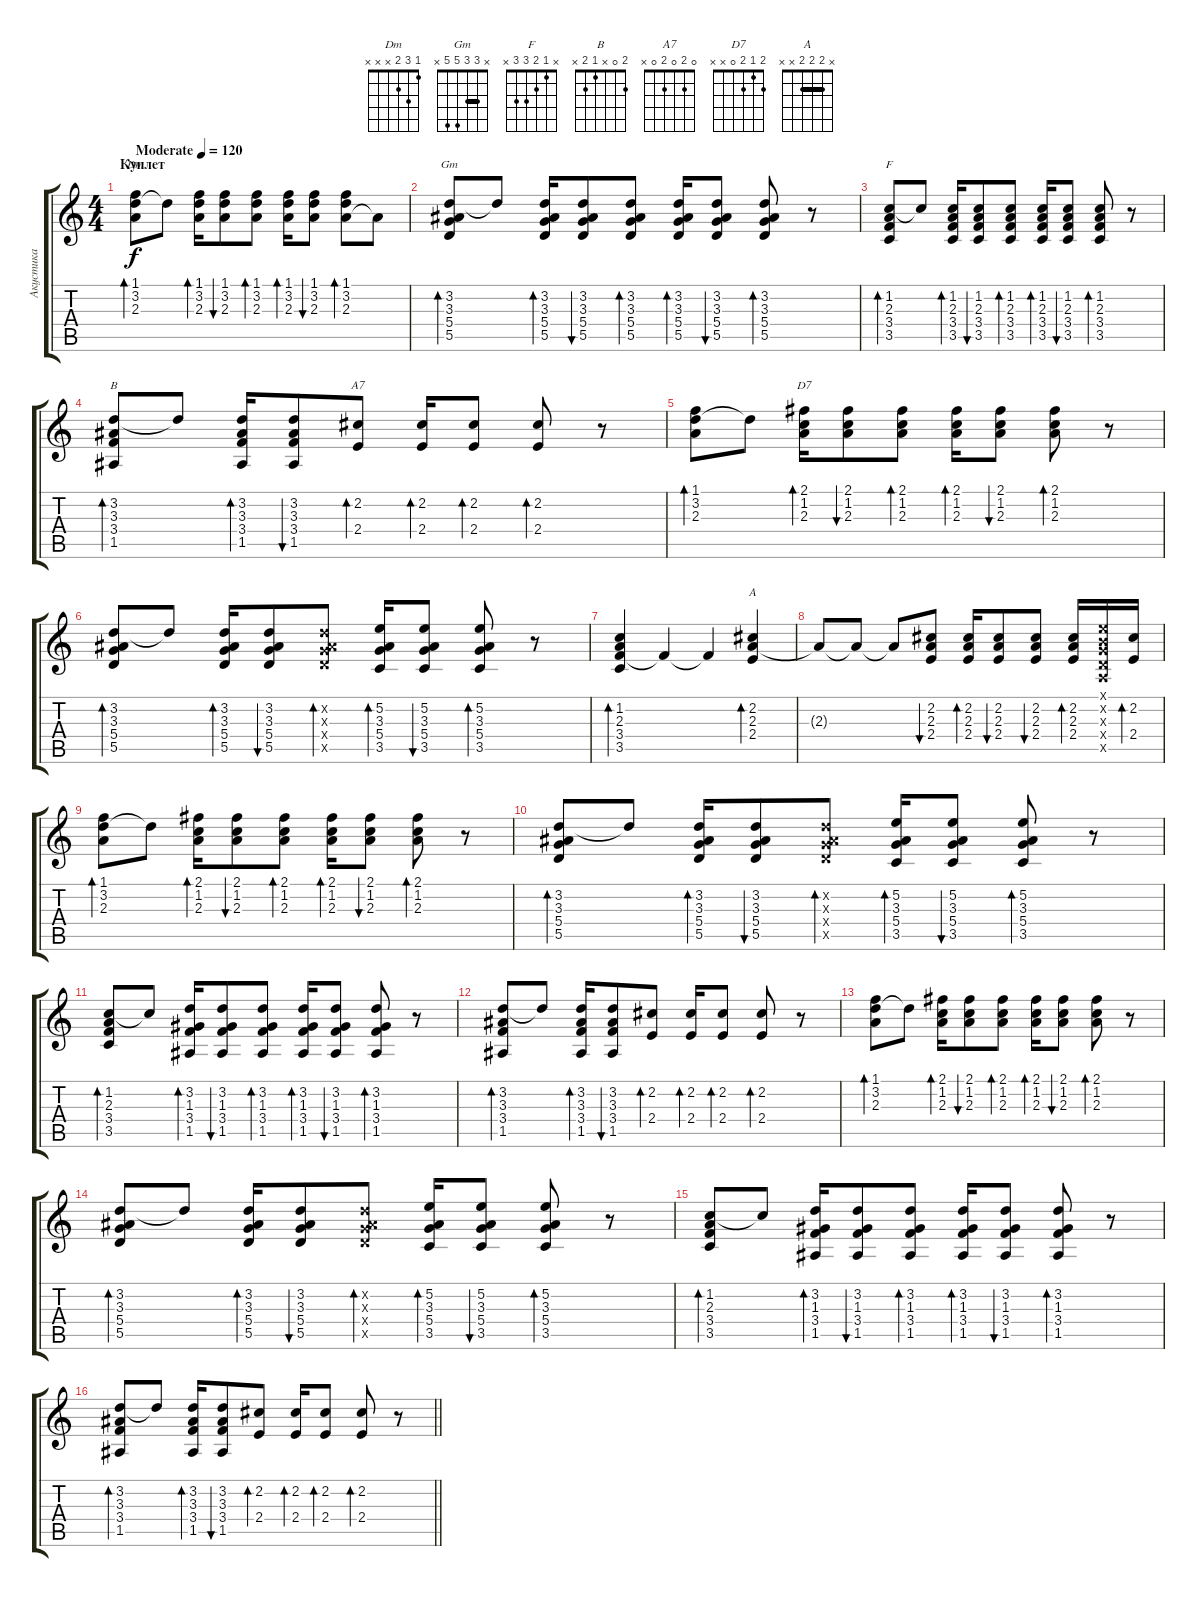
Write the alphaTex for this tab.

\track ("Акустика" "Акустика") {instrument acousticguitarnylon}
\staff {score tabs}
\tuning (E4 B3 G3 D3 A2 E2) {hide}
\chord ("Dm" 1 3 2 x x x)
\chord ("Gm" x 3 3 5 5 x) {barre 3}
\chord ("F" x 1 2 3 3 x)
\chord ("B" 2 0 x 1 2 x)
\chord ("A7" 0 2 0 2 0 x)
\chord ("D7" 2 1 2 0 x x)
\chord ("A" x 2 2 2 x x) {barre 2}
\ts (4 4)
\section ("" "Куплет")
\tempo (120 "Moderate")
\clef g2
\ks c
(1.1 3.2 2.3).8{bd 120 ch "Dm" dy f instrument acousticguitarnylon} 3.2{t}.8 (1.1 3.2 2.3).16{bd 120} (1.1 3.2 2.3).8{bu 120} (1.1 3.2 2.3).8{bd 480} (1.1 3.2 2.3).16{bd 480} (1.1 3.2 2.3).8{bu 480} (1.1 3.2 2.3).8{bd 480} 2.3{t}.8 |
(3.2 3.3 5.4 5.5).8{bd 120 ch "Gm"} 3.2{t}.8 (3.2 3.3 5.4 5.5).16{bd 120} (3.2 3.3 5.4 5.5).8{bu 120} (3.2 3.3 5.4 5.5).8{bd 120} (3.2 3.3 5.4 5.5).16{bd 120} (3.2 3.3 5.4 5.5).8{bu 120} (3.2 3.3 5.4 5.5).8{bd 120} r.8 |
(1.2 2.3 3.4 3.5).8{bd 120 ch "F"} 1.2{t}.8 (1.2 2.3 3.4 3.5).16{bd 120} (1.2 2.3 3.4 3.5).8{bu 120} (1.2 2.3 3.4 3.5).8{bd 120} (1.2 2.3 3.4 3.5).16{bd 120} (1.2 2.3 3.4 3.5).8{bu 120} (1.2 2.3 3.4 3.5).8{bd 120} r.8 |
(3.2 3.3 3.4 1.5).8{bd 120 ch "B"} 3.2{t}.8 (3.2 3.3 3.4 1.5).16{bd 120} (3.2 3.3 3.4 1.5).8{bu 120} (2.2 2.4).8{bd 480 ch "A7"} (2.2 2.4).16{bd 480} (2.2 2.4).8{bd 480} (2.2 2.4).8{bd 480} r.8 |
(1.1 3.2 2.3).8{bd 120} 3.2{t}.8 (2.1 1.2 2.3).16{bd 120 ch "D7"} (2.1 1.2 2.3).8{bu 120} (2.1 1.2 2.3).8{bd 120} (2.1 1.2 2.3).16{bd 120} (2.1 1.2 2.3).8{bu 120} (2.1 1.2 2.3).8{bd 120} r.8 |
(3.2 3.3 5.4 5.5).8{bd 120} 3.2{t}.8 (3.2 3.3 5.4 5.5).16{bd 120} (3.2 3.3 5.4 5.5).8{bu 120} (3.2{x} 3.3{x} 5.4{x} 5.5{x}).8{bd 120} (5.2 3.3 5.4 3.5).16{bd 120} (5.2 3.3 5.4 3.5).8{bu 120} (5.2 3.3 5.4 3.5).8{bd 120} r.8 |
(1.2 2.3 3.4 3.5).4{bd 480} 3.4{t}.4 3.4{t}.4 (2.2 2.3 2.4).4{bd 480 ch "A"} |
2.3{t}.8 2.3{t}.8 2.3{t}.8 (2.2 2.3 2.4).8{bu 480} (2.2 2.3 2.4).16{bd 480} (2.2 2.3 2.4).8{bu 480} (2.2 2.3 2.4).8{bu 480} (2.2 2.3 2.4).16{bd 480} (0.1{x} 0.2{x} 0.3{x} 0.4{x} 0.5{x}).16 (2.2 2.4).16{bd 480} |
(1.1 3.2 2.3).8{bd 120} 3.2{t}.8 (2.1 1.2 2.3).16{bd 120} (2.1 1.2 2.3).8{bu 120} (2.1 1.2 2.3).8{bd 120} (2.1 1.2 2.3).16{bd 120} (2.1 1.2 2.3).8{bu 120} (2.1 1.2 2.3).8{bd 120} r.8 |
(3.2 3.3 5.4 5.5).8{bd 120} 3.2{t}.8 (3.2 3.3 5.4 5.5).16{bd 120} (3.2 3.3 5.4 5.5).8{bu 120} (3.2{x} 3.3{x} 5.4{x} 5.5{x}).8{bd 120} (5.2 3.3 5.4 3.5).16{bd 120} (5.2 3.3 5.4 3.5).8{bu 120} (5.2 3.3 5.4 3.5).8{bd 120} r.8 |
(1.2 2.3 3.4 3.5).8{bd 120} 1.2{t}.8 (3.2 1.3 3.4 1.5).16{bd 120} (3.2 1.3 3.4 1.5).8{bu 120} (3.2 1.3 3.4 1.5).8{bd 120} (3.2 1.3 3.4 1.5).16{bd 120} (3.2 1.3 3.4 1.5).8{bu 120} (3.2 1.3 3.4 1.5).8{bd 120} r.8 |
(3.2 3.3 3.4 1.5).8{bd 120} 3.2{t}.8 (3.2 3.3 3.4 1.5).16{bd 120} (3.2 3.3 3.4 1.5).8{bu 120} (2.2 2.4).8{bd 480} (2.2 2.4).16{bd 480} (2.2 2.4).8{bd 480} (2.2 2.4).8{bd 480} r.8 |
(1.1 3.2 2.3).8{bd 120} 3.2{t}.8 (2.1 1.2 2.3).16{bd 120} (2.1 1.2 2.3).8{bu 120} (2.1 1.2 2.3).8{bd 120} (2.1 1.2 2.3).16{bd 120} (2.1 1.2 2.3).8{bu 120} (2.1 1.2 2.3).8{bd 120} r.8 |
(3.2 3.3 5.4 5.5).8{bd 120} 3.2{t}.8 (3.2 3.3 5.4 5.5).16{bd 120} (3.2 3.3 5.4 5.5).8{bu 120} (3.2{x} 3.3{x} 5.4{x} 5.5{x}).8{bd 120} (5.2 3.3 5.4 3.5).16{bd 120} (5.2 3.3 5.4 3.5).8{bu 120} (5.2 3.3 5.4 3.5).8{bd 120} r.8 |
(1.2 2.3 3.4 3.5).8{bd 120} 1.2{t}.8 (3.2 1.3 3.4 1.5).16{bd 120} (3.2 1.3 3.4 1.5).8{bu 120} (3.2 1.3 3.4 1.5).8{bd 120} (3.2 1.3 3.4 1.5).16{bd 120} (3.2 1.3 3.4 1.5).8{bu 120} (3.2 1.3 3.4 1.5).8{bd 120} r.8 |
\barLineRight lightlight
(3.2 3.3 3.4 1.5).8{bd 120} 3.2{t}.8 (3.2 3.3 3.4 1.5).16{bd 120} (3.2 3.3 3.4 1.5).8{bu 120} (2.2 2.4).8{bd 480} (2.2 2.4).16{bd 480} (2.2 2.4).8{bd 480} (2.2 2.4).8{bd 480} r.8
